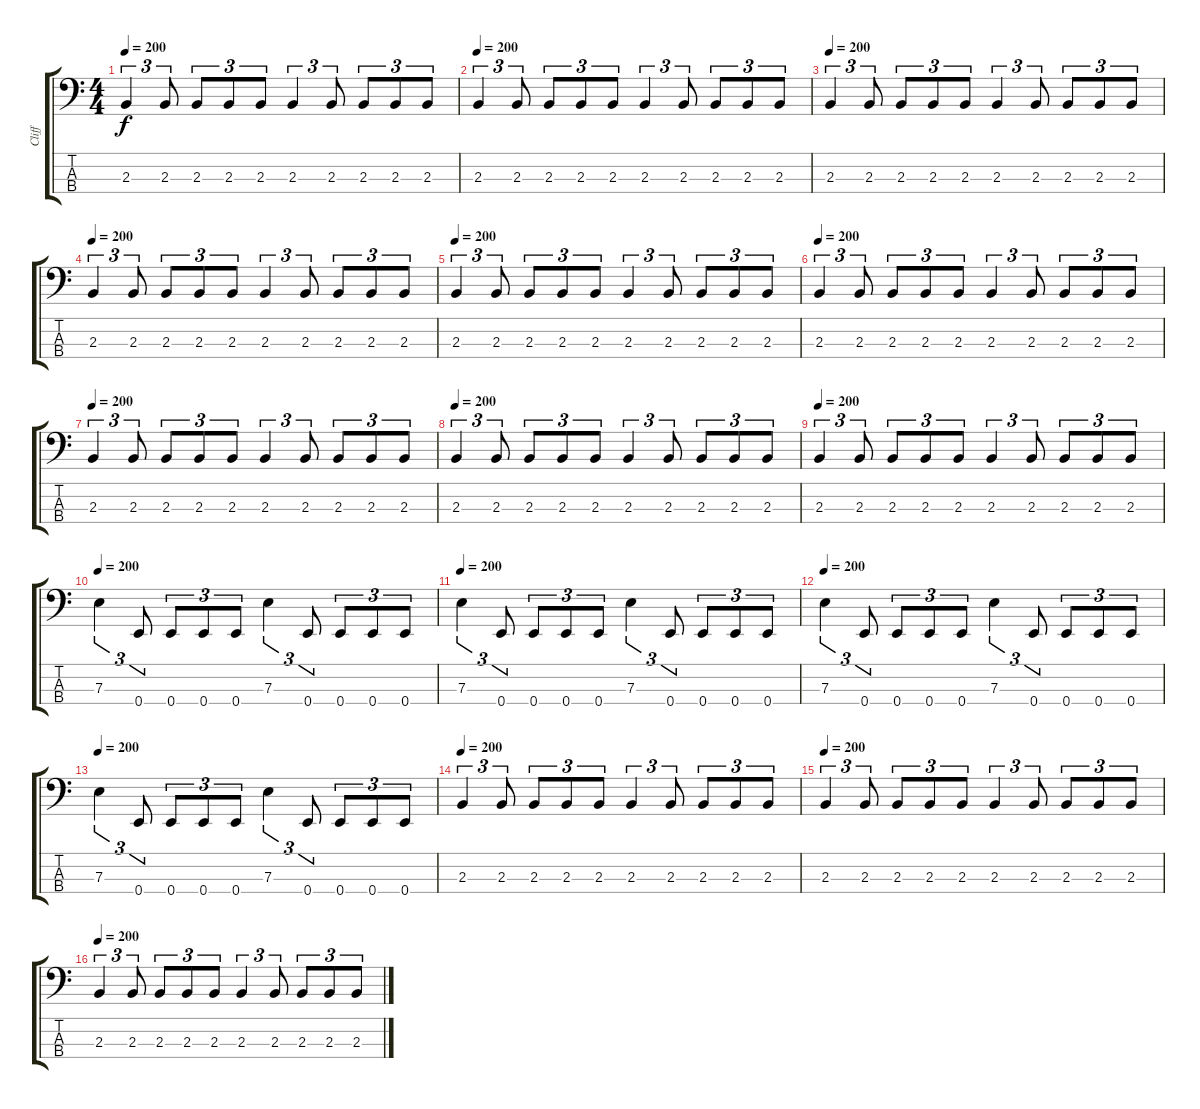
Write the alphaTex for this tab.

\track ("Cliff" "Cliff") {instrument electricbassfinger}
\staff {score tabs}
\tuning (G2 D2 A1 E1) {hide}
\ts (4 4)
\tempo 200
\clef f4
\ks c
2.3.4{tu (3 2) dy f} 2.3.8{tu (3 2)} 2.3.8{tu (3 2)} 2.3.8{tu (3 2)} 2.3.8{tu (3 2)} 2.3.4{tu (3 2)} 2.3.8{tu (3 2)} 2.3.8{tu (3 2)} 2.3.8{tu (3 2)} 2.3.8{tu (3 2)} |
\tempo 200
2.3.4{tu (3 2)} 2.3.8{tu (3 2)} 2.3.8{tu (3 2)} 2.3.8{tu (3 2)} 2.3.8{tu (3 2)} 2.3.4{tu (3 2)} 2.3.8{tu (3 2)} 2.3.8{tu (3 2)} 2.3.8{tu (3 2)} 2.3.8{tu (3 2)} |
\tempo 200
2.3.4{tu (3 2)} 2.3.8{tu (3 2)} 2.3.8{tu (3 2)} 2.3.8{tu (3 2)} 2.3.8{tu (3 2)} 2.3.4{tu (3 2)} 2.3.8{tu (3 2)} 2.3.8{tu (3 2)} 2.3.8{tu (3 2)} 2.3.8{tu (3 2)} |
\tempo 200
2.3.4{tu (3 2)} 2.3.8{tu (3 2)} 2.3.8{tu (3 2)} 2.3.8{tu (3 2)} 2.3.8{tu (3 2)} 2.3.4{tu (3 2)} 2.3.8{tu (3 2)} 2.3.8{tu (3 2)} 2.3.8{tu (3 2)} 2.3.8{tu (3 2)} |
\tempo 200
2.3.4{tu (3 2)} 2.3.8{tu (3 2)} 2.3.8{tu (3 2)} 2.3.8{tu (3 2)} 2.3.8{tu (3 2)} 2.3.4{tu (3 2)} 2.3.8{tu (3 2)} 2.3.8{tu (3 2)} 2.3.8{tu (3 2)} 2.3.8{tu (3 2)} |
\tempo 200
2.3.4{tu (3 2)} 2.3.8{tu (3 2)} 2.3.8{tu (3 2)} 2.3.8{tu (3 2)} 2.3.8{tu (3 2)} 2.3.4{tu (3 2)} 2.3.8{tu (3 2)} 2.3.8{tu (3 2)} 2.3.8{tu (3 2)} 2.3.8{tu (3 2)} |
\tempo 200
2.3.4{tu (3 2)} 2.3.8{tu (3 2)} 2.3.8{tu (3 2)} 2.3.8{tu (3 2)} 2.3.8{tu (3 2)} 2.3.4{tu (3 2)} 2.3.8{tu (3 2)} 2.3.8{tu (3 2)} 2.3.8{tu (3 2)} 2.3.8{tu (3 2)} |
\tempo 200
2.3.4{tu (3 2)} 2.3.8{tu (3 2)} 2.3.8{tu (3 2)} 2.3.8{tu (3 2)} 2.3.8{tu (3 2)} 2.3.4{tu (3 2)} 2.3.8{tu (3 2)} 2.3.8{tu (3 2)} 2.3.8{tu (3 2)} 2.3.8{tu (3 2)} |
\tempo 200
2.3.4{tu (3 2)} 2.3.8{tu (3 2)} 2.3.8{tu (3 2)} 2.3.8{tu (3 2)} 2.3.8{tu (3 2)} 2.3.4{tu (3 2)} 2.3.8{tu (3 2)} 2.3.8{tu (3 2)} 2.3.8{tu (3 2)} 2.3.8{tu (3 2)} |
\tempo 200
7.3.4{tu (3 2)} 0.4.8{tu (3 2)} 0.4.8{tu (3 2)} 0.4.8{tu (3 2)} 0.4.8{tu (3 2)} 7.3.4{tu (3 2)} 0.4.8{tu (3 2)} 0.4.8{tu (3 2)} 0.4.8{tu (3 2)} 0.4.8{tu (3 2)} |
\tempo 200
7.3.4{tu (3 2)} 0.4.8{tu (3 2)} 0.4.8{tu (3 2)} 0.4.8{tu (3 2)} 0.4.8{tu (3 2)} 7.3.4{tu (3 2)} 0.4.8{tu (3 2)} 0.4.8{tu (3 2)} 0.4.8{tu (3 2)} 0.4.8{tu (3 2)} |
\tempo 200
7.3.4{tu (3 2)} 0.4.8{tu (3 2)} 0.4.8{tu (3 2)} 0.4.8{tu (3 2)} 0.4.8{tu (3 2)} 7.3.4{tu (3 2)} 0.4.8{tu (3 2)} 0.4.8{tu (3 2)} 0.4.8{tu (3 2)} 0.4.8{tu (3 2)} |
\tempo 200
7.3.4{tu (3 2)} 0.4.8{tu (3 2)} 0.4.8{tu (3 2)} 0.4.8{tu (3 2)} 0.4.8{tu (3 2)} 7.3.4{tu (3 2)} 0.4.8{tu (3 2)} 0.4.8{tu (3 2)} 0.4.8{tu (3 2)} 0.4.8{tu (3 2)} |
\tempo 200
2.3.4{tu (3 2)} 2.3.8{tu (3 2)} 2.3.8{tu (3 2)} 2.3.8{tu (3 2)} 2.3.8{tu (3 2)} 2.3.4{tu (3 2)} 2.3.8{tu (3 2)} 2.3.8{tu (3 2)} 2.3.8{tu (3 2)} 2.3.8{tu (3 2)} |
\tempo 200
2.3.4{tu (3 2)} 2.3.8{tu (3 2)} 2.3.8{tu (3 2)} 2.3.8{tu (3 2)} 2.3.8{tu (3 2)} 2.3.4{tu (3 2)} 2.3.8{tu (3 2)} 2.3.8{tu (3 2)} 2.3.8{tu (3 2)} 2.3.8{tu (3 2)} |
\tempo 200
2.3.4{tu (3 2)} 2.3.8{tu (3 2)} 2.3.8{tu (3 2)} 2.3.8{tu (3 2)} 2.3.8{tu (3 2)} 2.3.4{tu (3 2)} 2.3.8{tu (3 2)} 2.3.8{tu (3 2)} 2.3.8{tu (3 2)} 2.3.8{tu (3 2)}
